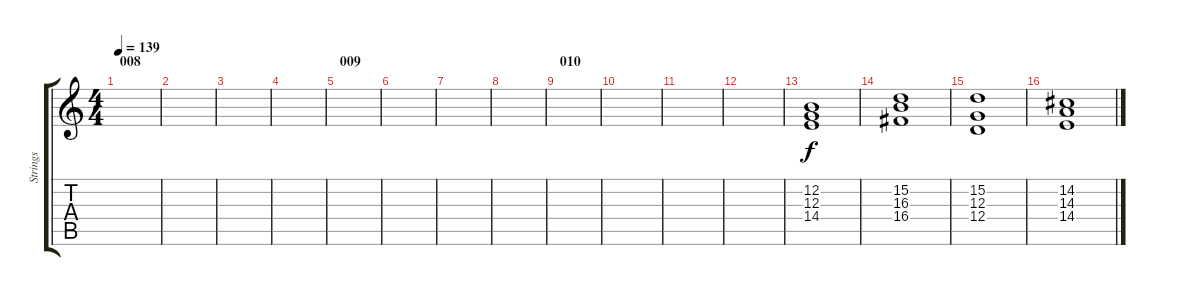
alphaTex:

\track ("Strings" "Strings") {instrument stringensemble1}
\staff {score tabs}
\tuning (E4 B3 G3 D3 A2 E2) {hide}
\ts (4 4)
\section ("" "008")
\tempo 139
\clef g2
\ks c
|
|
|
|
\section ("" "009")
|
|
|
|
\section ("" "010")
|
|
|
|
(12.2 12.3 14.4).1 |
(15.2 16.3 16.4).1 |
(15.2 12.3 12.4).1 |
(14.2 14.3 14.4).1
